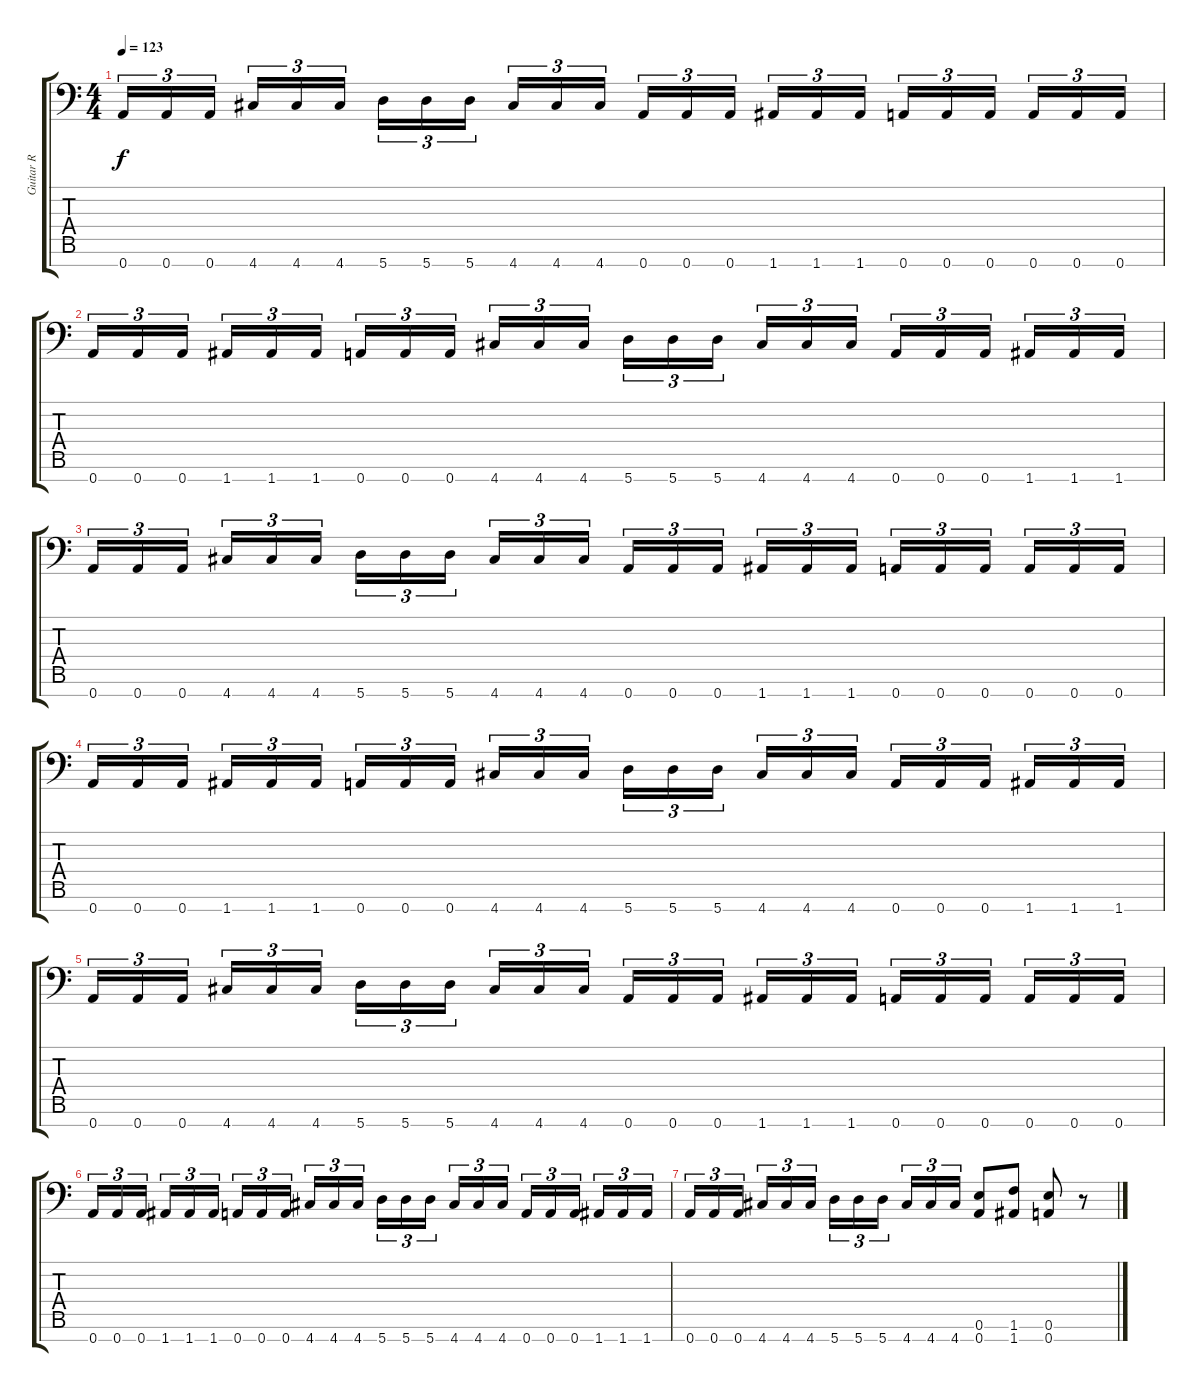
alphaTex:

\track ("Guitar R" "Guitar R") {instrument overdrivenguitar}
\staff {score tabs}
\tuning (E4 B3 G3 D3 A2 E2 A1) {hide}
\ts (4 4)
\tempo 123
\clef f4
\ks c
0.7.16{tu (3 2) dy f} 0.7.16{tu (3 2)} 0.7.16{tu (3 2) beam splitsecondary} 4.7.16{tu (3 2)} 4.7.16{tu (3 2)} 4.7.16{tu (3 2)} 5.7.16{tu (3 2)} 5.7.16{tu (3 2)} 5.7.16{tu (3 2) beam splitsecondary} 4.7.16{tu (3 2)} 4.7.16{tu (3 2)} 4.7.16{tu (3 2)} 0.7.16{tu (3 2)} 0.7.16{tu (3 2)} 0.7.16{tu (3 2) beam splitsecondary} 1.7.16{tu (3 2)} 1.7.16{tu (3 2)} 1.7.16{tu (3 2)} 0.7.16{tu (3 2)} 0.7.16{tu (3 2)} 0.7.16{tu (3 2) beam splitsecondary} 0.7.16{tu (3 2)} 0.7.16{tu (3 2)} 0.7.16{tu (3 2)} |
0.7.16{tu (3 2)} 0.7.16{tu (3 2)} 0.7.16{tu (3 2) beam splitsecondary} 1.7.16{tu (3 2)} 1.7.16{tu (3 2)} 1.7.16{tu (3 2)} 0.7.16{tu (3 2)} 0.7.16{tu (3 2)} 0.7.16{tu (3 2) beam splitsecondary} 4.7.16{tu (3 2)} 4.7.16{tu (3 2)} 4.7.16{tu (3 2)} 5.7.16{tu (3 2)} 5.7.16{tu (3 2)} 5.7.16{tu (3 2) beam splitsecondary} 4.7.16{tu (3 2)} 4.7.16{tu (3 2)} 4.7.16{tu (3 2)} 0.7.16{tu (3 2)} 0.7.16{tu (3 2)} 0.7.16{tu (3 2) beam splitsecondary} 1.7.16{tu (3 2)} 1.7.16{tu (3 2)} 1.7.16{tu (3 2)} |
0.7.16{tu (3 2)} 0.7.16{tu (3 2)} 0.7.16{tu (3 2) beam splitsecondary} 4.7.16{tu (3 2)} 4.7.16{tu (3 2)} 4.7.16{tu (3 2)} 5.7.16{tu (3 2)} 5.7.16{tu (3 2)} 5.7.16{tu (3 2) beam splitsecondary} 4.7.16{tu (3 2)} 4.7.16{tu (3 2)} 4.7.16{tu (3 2)} 0.7.16{tu (3 2)} 0.7.16{tu (3 2)} 0.7.16{tu (3 2) beam splitsecondary} 1.7.16{tu (3 2)} 1.7.16{tu (3 2)} 1.7.16{tu (3 2)} 0.7.16{tu (3 2)} 0.7.16{tu (3 2)} 0.7.16{tu (3 2) beam splitsecondary} 0.7.16{tu (3 2)} 0.7.16{tu (3 2)} 0.7.16{tu (3 2)} |
0.7.16{tu (3 2)} 0.7.16{tu (3 2)} 0.7.16{tu (3 2) beam splitsecondary} 1.7.16{tu (3 2)} 1.7.16{tu (3 2)} 1.7.16{tu (3 2)} 0.7.16{tu (3 2)} 0.7.16{tu (3 2)} 0.7.16{tu (3 2) beam splitsecondary} 4.7.16{tu (3 2)} 4.7.16{tu (3 2)} 4.7.16{tu (3 2)} 5.7.16{tu (3 2)} 5.7.16{tu (3 2)} 5.7.16{tu (3 2) beam splitsecondary} 4.7.16{tu (3 2)} 4.7.16{tu (3 2)} 4.7.16{tu (3 2)} 0.7.16{tu (3 2)} 0.7.16{tu (3 2)} 0.7.16{tu (3 2) beam splitsecondary} 1.7.16{tu (3 2)} 1.7.16{tu (3 2)} 1.7.16{tu (3 2)} |
0.7.16{tu (3 2)} 0.7.16{tu (3 2)} 0.7.16{tu (3 2) beam splitsecondary} 4.7.16{tu (3 2)} 4.7.16{tu (3 2)} 4.7.16{tu (3 2)} 5.7.16{tu (3 2)} 5.7.16{tu (3 2)} 5.7.16{tu (3 2) beam splitsecondary} 4.7.16{tu (3 2)} 4.7.16{tu (3 2)} 4.7.16{tu (3 2)} 0.7.16{tu (3 2)} 0.7.16{tu (3 2)} 0.7.16{tu (3 2) beam splitsecondary} 1.7.16{tu (3 2)} 1.7.16{tu (3 2)} 1.7.16{tu (3 2)} 0.7.16{tu (3 2)} 0.7.16{tu (3 2)} 0.7.16{tu (3 2) beam splitsecondary} 0.7.16{tu (3 2)} 0.7.16{tu (3 2)} 0.7.16{tu (3 2)} |
0.7.16{tu (3 2)} 0.7.16{tu (3 2)} 0.7.16{tu (3 2) beam splitsecondary} 1.7.16{tu (3 2)} 1.7.16{tu (3 2)} 1.7.16{tu (3 2)} 0.7.16{tu (3 2)} 0.7.16{tu (3 2)} 0.7.16{tu (3 2) beam splitsecondary} 4.7.16{tu (3 2)} 4.7.16{tu (3 2)} 4.7.16{tu (3 2)} 5.7.16{tu (3 2)} 5.7.16{tu (3 2)} 5.7.16{tu (3 2) beam splitsecondary} 4.7.16{tu (3 2)} 4.7.16{tu (3 2)} 4.7.16{tu (3 2)} 0.7.16{tu (3 2)} 0.7.16{tu (3 2)} 0.7.16{tu (3 2) beam splitsecondary} 1.7.16{tu (3 2)} 1.7.16{tu (3 2)} 1.7.16{tu (3 2)} |
0.7.16{tu (3 2)} 0.7.16{tu (3 2)} 0.7.16{tu (3 2) beam splitsecondary} 4.7.16{tu (3 2)} 4.7.16{tu (3 2)} 4.7.16{tu (3 2)} 5.7.16{tu (3 2)} 5.7.16{tu (3 2)} 5.7.16{tu (3 2) beam splitsecondary} 4.7.16{tu (3 2)} 4.7.16{tu (3 2)} 4.7.16{tu (3 2)} (0.6 0.7).8 (1.6 1.7).8 (0.6 0.7).8 r.8
